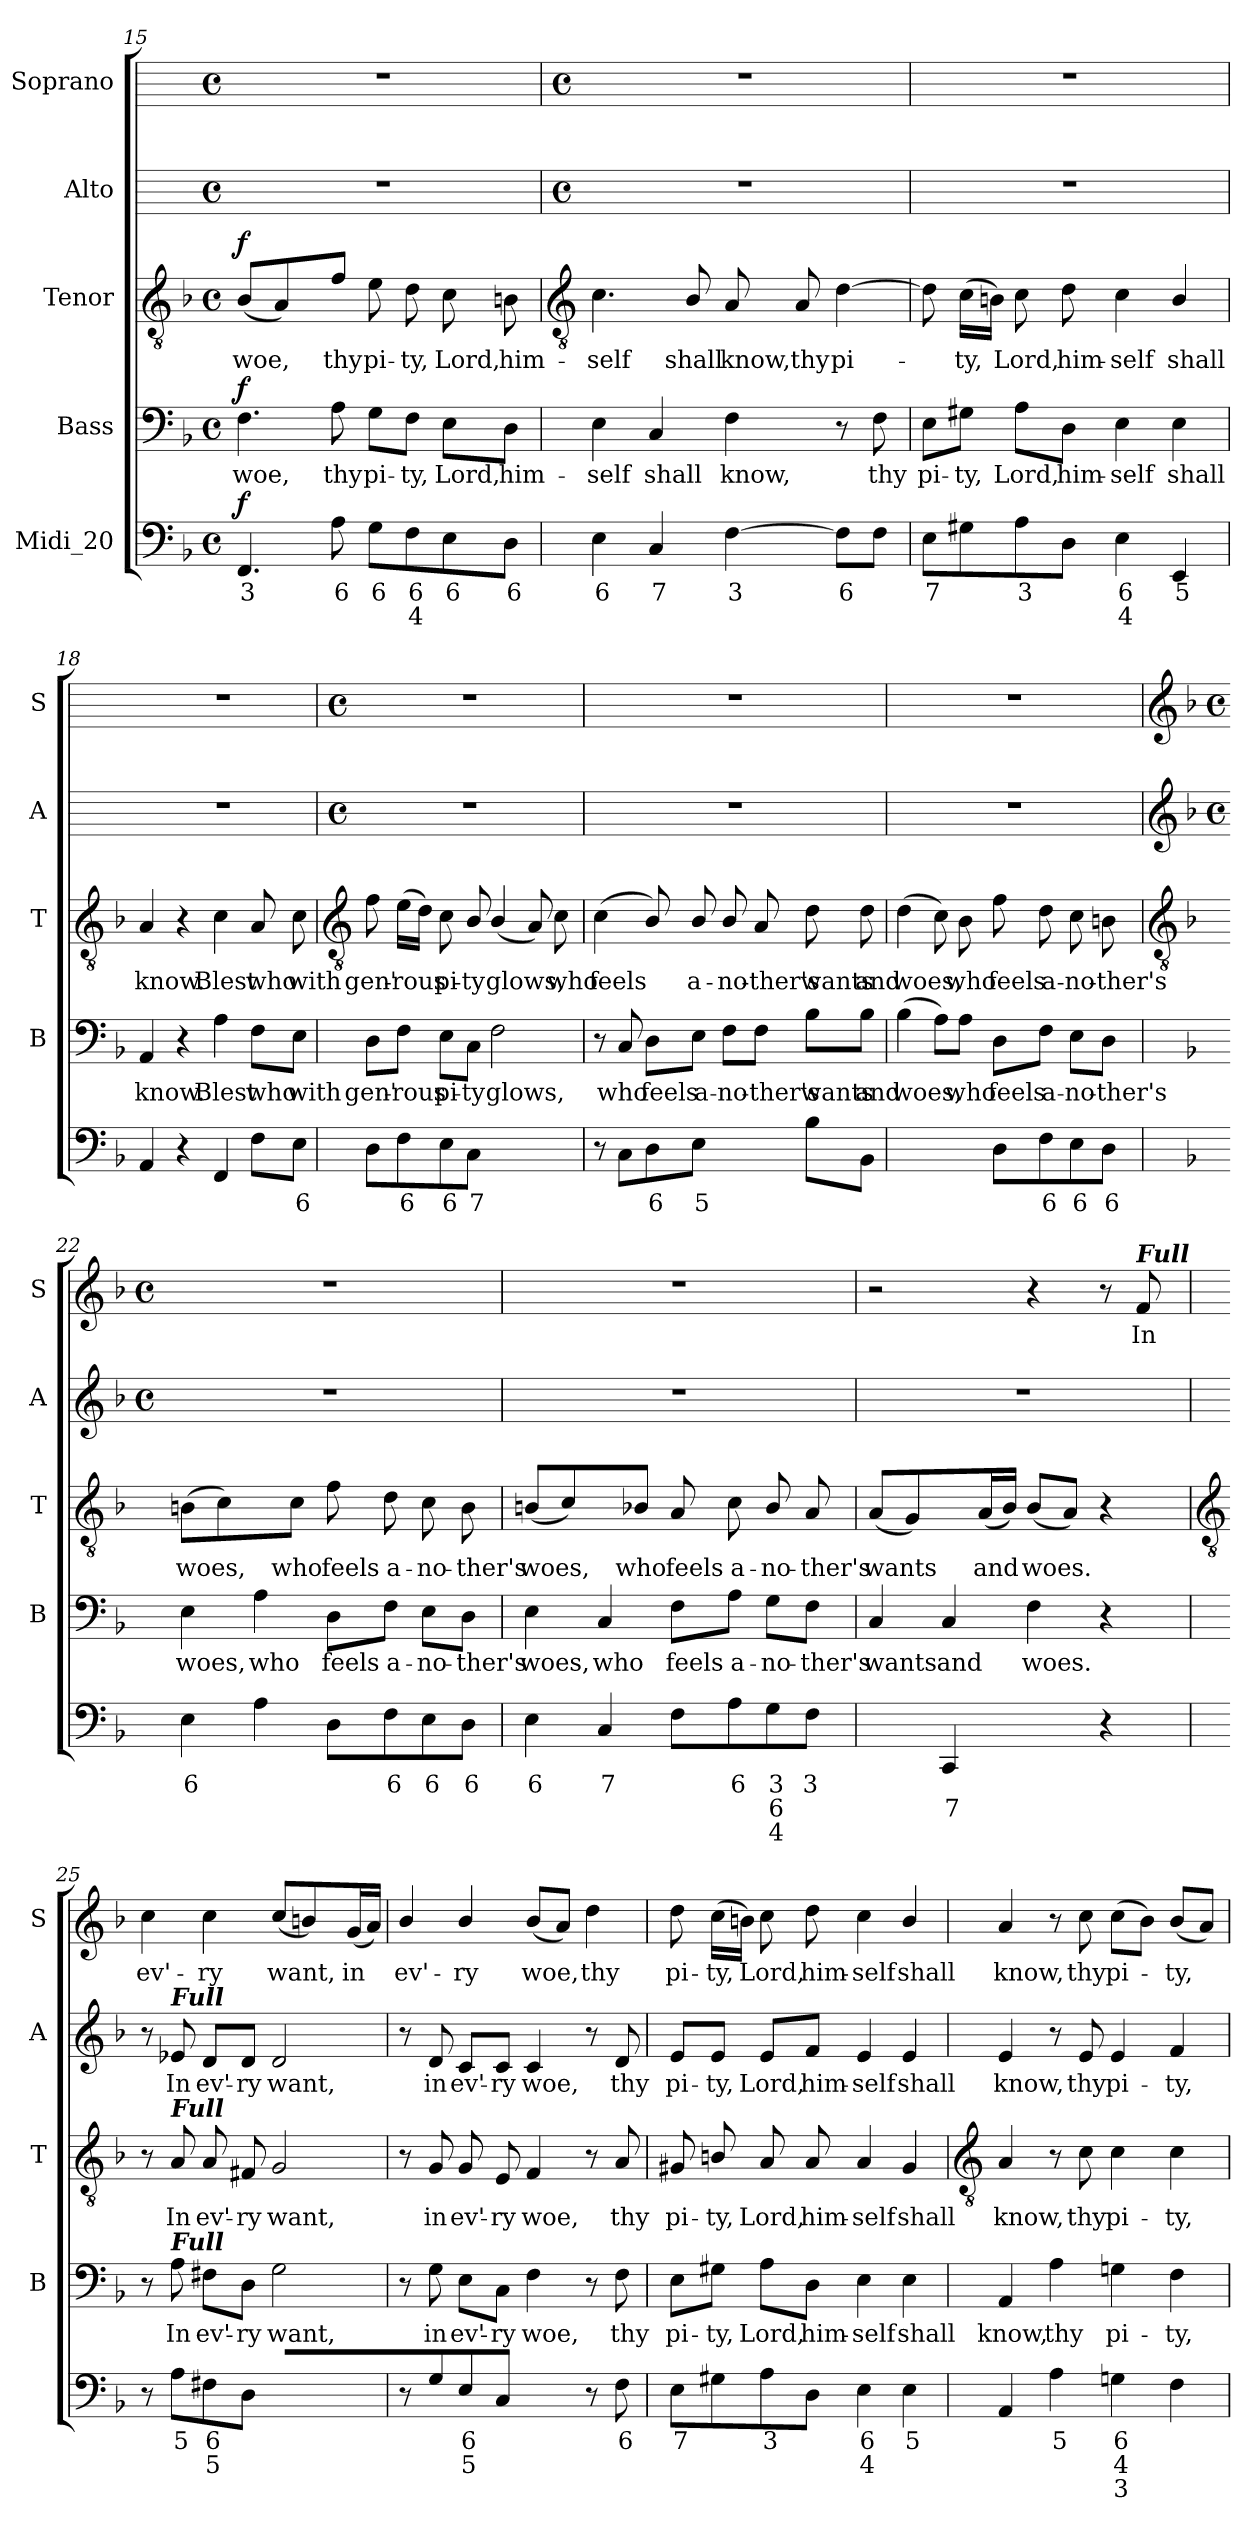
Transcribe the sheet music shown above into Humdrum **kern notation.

**kern	**text	**text	**text	**dynam	**kern	**text	**dynam	**kern	**text	**dynam	**kern	**text	**kern	**text
*part5	*part5	*part5	*part5	*part5	*part4	*part4	*part4	*part3	*part3	*part3	*part2	*part2	*part1	*part1
*staff5	*staff5	*staff5	*staff5	*staff5	*staff4	*staff4	*staff4	*staff3	*staff3	*staff3	*staff2	*staff2	*staff1	*staff1
*I"Midi_20	*	*	*	*	*I"Bass	*	*	*I"Tenor	*	*	*I"Alto	*	*I"Soprano	*
*	*	*	*	*	*I'B	*	*	*I'T	*	*	*I'A	*	*I'S	*
*clefF4	*	*	*	*	*clefF4	*	*	*clefGv2	*	*	*	*	*	*
*k[b-]	*	*	*	*	*k[b-]	*	*	*k[b-]	*	*	*	*	*	*
*F:	*	*	*	*	*F:	*	*	*F:	*	*	*	*	*	*
*M4/4	*	*	*	*	*M4/4	*	*	*M4/4	*	*	*M4/4	*	*M4/4	*
*met(c)	*	*	*	*	*met(c)	*	*	*met(c)	*	*	*met(c)	*	*met(c)	*
=15	=15	=15	=15	=15	=15	=15	=15	=15	=15	=15	=15	=15	=15	=15
!	!LO:LY:b	!	!	!LO:DY:b	!	!LO:LY:b	!LO:DY:b	!	!LO:LY:b	!LO:DY:b	!	!	!	!
4.FF	3	.	.	f	4.F	woe,	f	(<8B-/L	woe,	f	1r	.	1r	.
.	.	.	.	.	.	.	.	4A)	.	.	.	.	.	.
!	!LO:LY:b	!	!	!	!	!LO:LY:b	!	!	!LO:LY:b	!	!	!	!	!
8A	6	.	.	.	8A	thy	.	8fJ	thy	.	.	.	.	.
!	!LO:LY:b	!	!	!	!	!LO:LY:b	!	!	!LO:LY:b	!	!	!	!	!
8GL	6	.	.	.	8G\L	pi-	.	8e	pi-	.	.	.	.	.
!	!LO:LY:b	!LO:LY:b	!	!	!	!LO:LY:b	!	!	!LO:LY:b	!	!	!	!	!
8F	6	4	.	.	8F\J	-ty,	.	8d	-ty,	.	.	.	.	.
!	!LO:LY:b	!	!	!	!	!LO:LY:b	!	!	!LO:LY:b	!	!	!	!	!
8E	6	.	.	.	8E\L	Lord,	.	8c	Lord,	.	.	.	.	.
!	!LO:LY:b	!	!	!	!	!LO:LY:b	!	!	!LO:LY:b	!	!	!	!	!
8DJ	6	.	.	.	8D\J	him-	.	8Bn	him-	.	.	.	.	.
!!LO:LB:g=z
=16	=16	=16	=16	=16	=16	=16	=16	=16	=16	=16	=16	=16	=16	=16
*	*	*	*	*	*	*	*	*clefGv2	*	*	*	*	*	*
*	*	*	*	*	*	*	*	*	*	*	*M4/4	*	*M4/4	*
*	*	*	*	*	*	*	*	*	*	*	*met(c)	*	*met(c)	*
!	!LO:LY:b	!	!	!	!	!LO:LY:b	!	!	!LO:LY:b	!	!	!	!	!
4E	6	.	.	.	4E	-self	.	4.c	-self	.	1r	.	1r	.
!	!LO:LY:b	!	!	!	!	!LO:LY:b	!	!	!	!	!	!	!	!
4C	7	.	.	.	4C	shall	.	.	.	.	.	.	.	.
!	!	!	!	!	!	!	!	!	!LO:LY:b	!	!	!	!	!
.	.	.	.	.	.	.	.	8B-/	shall	.	.	.	.	.
!	!LO:LY:b	!	!	!	!	!LO:LY:b	!	!	!LO:LY:b	!	!	!	!	!
[4F	3	.	.	.	4F	know,	.	8A	know,	.	.	.	.	.
!	!	!	!	!	!	!	!	!	!LO:LY:b	!	!	!	!	!
.	.	.	.	.	.	.	.	8A	thy	.	.	.	.	.
!	!LO:LY:b	!	!	!	!	!	!	!	!LO:LY:b	!	!	!	!	!
8FL]	6	.	.	.	8r	.	.	[4d	pi-	.	.	.	.	.
!	!	!	!	!	!	!LO:LY:b	!	!	!	!	!	!	!	!
8FJ	.	.	.	.	8F	thy	.	.	.	.	.	.	.	.
=17	=17	=17	=17	=17	=17	=17	=17	=17	=17	=17	=17	=17	=17	=17
!	!LO:LY:b	!	!	!	!	!LO:LY:b	!	!	!	!	!	!	!	!
8EL	7	.	.	.	8E\L	pi-	.	8d]	.	.	1r	.	1r	.
!	!	!	!	!	!	!LO:LY:b	!	!	!LO:LY:b	!	!	!	!	!
8G#X	.	.	.	.	8G#X\J	-ty,	.	(>16cLL	ty,	.	.	.	.	.
.	.	.	.	.	.	.	.	16BnJJ)	.	.	.	.	.	.
!	!LO:LY:b	!	!	!	!	!LO:LY:b	!	!	!LO:LY:b	!	!	!	!	!
8A	3	.	.	.	8A\L	Lord,	.	8c	Lord,	.	.	.	.	.
!	!	!	!	!	!	!LO:LY:b	!	!	!LO:LY:b	!	!	!	!	!
8DJ	.	.	.	.	8D\J	him-	.	8d	him-	.	.	.	.	.
!	!LO:LY:b	!LO:LY:b	!	!	!	!LO:LY:b	!	!	!LO:LY:b	!	!	!	!	!
4E	6	4	.	.	4E	-self	.	4c	-self	.	.	.	.	.
!	!LO:LY:b	!	!	!	!	!LO:LY:b	!	!	!LO:LY:b	!	!	!	!	!
4EE	5	.	.	.	4E	shall	.	4B/	shall	.	.	.	.	.
=18	=18	=18	=18	=18	=18	=18	=18	=18	=18	=18	=18	=18	=18	=18
!	!	!	!	!	!	!LO:LY:b	!	!	!LO:LY:b	!	!	!	!	!
4AA	.	.	.	.	4AA	know.	.	4A	know.	.	1r	.	1r	.
4r	.	.	.	.	4r	.	.	4r	.	.	.	.	.	.
!	!	!	!	!	!	!LO:LY:b	!	!	!LO:LY:b	!	!	!	!	!
4FF	.	.	.	.	4A	Blest	.	4c	Blest	.	.	.	.	.
!	!	!	!	!	!	!LO:LY:b	!	!	!LO:LY:b	!	!	!	!	!
8FL	.	.	.	.	8F\L	who	.	8A	who	.	.	.	.	.
!	!LO:LY:b	!	!	!	!	!LO:LY:b	!	!	!LO:LY:b	!	!	!	!	!
8EJ	6	.	.	.	8E\J	with	.	8c	with	.	.	.	.	.
!!LO:LB:g=z
=19	=19	=19	=19	=19	=19	=19	=19	=19	=19	=19	=19	=19	=19	=19
*	*	*	*	*	*	*	*	*clefGv2	*	*	*	*	*	*
*	*	*	*	*	*	*	*	*	*	*	*M4/4	*	*M4/4	*
*	*	*	*	*	*	*	*	*	*	*	*met(c)	*	*met(c)	*
!	!	!	!	!	!	!LO:LY:b	!	!	!LO:LY:b	!	!	!	!	!
8DL	.	.	.	.	8D\L	gen'-	.	8f	gen'-	.	1r	.	1r	.
!	!LO:LY:b	!	!	!	!	!LO:LY:b	!	!	!LO:LY:b	!	!	!	!	!
8F	6	.	.	.	8F\J	-rous	.	(>16eLL	-rous	.	.	.	.	.
.	.	.	.	.	.	.	.	16dJJ)	.	.	.	.	.	.
!	!LO:LY:b	!	!	!	!	!LO:LY:b	!	!	!LO:LY:b	!	!	!	!	!
8E	6	.	.	.	8E\L	pi-	.	8c	pi-	.	.	.	.	.
!	!LO:LY:b	!	!	!	!	!LO:LY:b	!	!	!LO:LY:b	!	!	!	!	!
8CJ	7	.	.	.	8C\J	-ty	.	8B-/	-ty	.	.	.	.	.
!	!LO:LY:b	!	!	!	!	!LO:LY:b	!	!	!LO:LY:b	!	!	!	!	!
[4Fyy	4	.	.	.	2F	glows,	.	(<4B-/	glows,	.	.	.	.	.
!	!LO:LY:b	!	!	!	!	!	!	!	!	!	!	!	!	!
4Fyy]	3	.	.	.	.	.	.	8A)	.	.	.	.	.	.
!	!	!	!	!	!	!	!	!	!LO:LY:b	!	!	!	!	!
.	.	.	.	.	.	.	.	8c	who	.	.	.	.	.
=20	=20	=20	=20	=20	=20	=20	=20	=20	=20	=20	=20	=20	=20	=20
!	!	!	!	!	!	!	!	!	!LO:LY:b	!	!	!	!	!
8r	.	.	.	.	8r	.	.	(<4c	feels	.	1r	.	1r	.
!	!	!	!	!	!	!LO:LY:b	!	!	!	!	!	!	!	!
8CL	.	.	.	.	8C	who	.	.	.	.	.	.	.	.
!	!LO:LY:b	!	!	!	!	!LO:LY:b	!	!	!	!	!	!	!	!
8D	6	.	.	.	8D\L	feels	.	8B-/)	.	.	.	.	.	.
!	!LO:LY:b	!	!	!	!	!LO:LY:b	!	!	!LO:LY:b	!	!	!	!	!
8EJ	5	.	.	.	8E\J	a-	.	8B-/	a-	.	.	.	.	.
!	!LO:LY:b	!	!	!	!	!LO:LY:b	!	!	!LO:LY:b	!	!	!	!	!
[8Fyy	4	.	.	.	8F\L	-no-	.	8B-/	-no-	.	.	.	.	.
!	!LO:LY:b	!	!	!	!	!LO:LY:b	!	!	!LO:LY:b	!	!	!	!	!
8Fyy]	3	.	.	.	8F\J	-ther's	.	8A	-ther's	.	.	.	.	.
!	!	!	!	!	!	!LO:LY:b	!	!	!LO:LY:b	!	!	!	!	!
8B-L	.	.	.	.	8B-\L	wants	.	8d	wants	.	.	.	.	.
!	!	!	!	!	!	!LO:LY:b	!	!	!LO:LY:b	!	!	!	!	!
8BB-J	.	.	.	.	8B-\J	and	.	8d	and	.	.	.	.	.
=21	=21	=21	=21	=21	=21	=21	=21	=21	=21	=21	=21	=21	=21	=21
!	!LO:LY:b	!LO:LY:b	!	!	!	!LO:LY:b	!	!	!LO:LY:b	!	!	!	!	!
[4Fyy	6	4	.	.	(>4B-	woes,	.	(>4d	woes,	.	1r	.	1r	.
!	!LO:LY:b	!LO:LY:b	!	!	!	!	!	!	!	!	!	!	!	!
4Fyy]	5	3	.	.	8A\L)	.	.	8c)	.	.	.	.	.	.
!	!	!	!	!	!	!LO:LY:b	!	!	!LO:LY:b	!	!	!	!	!
.	.	.	.	.	8A\J	who	.	8B-	who	.	.	.	.	.
!	!	!	!	!	!	!LO:LY:b	!	!	!LO:LY:b	!	!	!	!	!
8DL	.	.	.	.	8D\L	feels	.	8f	feels	.	.	.	.	.
!	!LO:LY:b	!	!	!	!	!LO:LY:b	!	!	!LO:LY:b	!	!	!	!	!
8F	6	.	.	.	8F\J	a-	.	8d	a-	.	.	.	.	.
!	!LO:LY:b	!	!	!	!	!LO:LY:b	!	!	!LO:LY:b	!	!	!	!	!
8E	6	.	.	.	8E\L	-no-	.	8c	-no-	.	.	.	.	.
!	!LO:LY:b	!	!	!	!	!LO:LY:b	!	!	!LO:LY:b	!	!	!	!	!
8DJ	6	.	.	.	8D\J	-ther's	.	8Bn	-ther's	.	.	.	.	.
!!LO:LB:g=z
=22	=22	=22	=22	=22	=22	=22	=22	=22	=22	=22	=22	=22	=22	=22
*	*	*	*	*	*	*	*	*clefGv2	*	*	*clefG2	*	*clefG2	*
*	*	*	*	*	*	*	*	*	*	*	*k[b-]	*	*k[b-]	*
*	*	*	*	*	*	*	*	*	*	*	*F:	*	*F:	*
*	*	*	*	*	*	*	*	*	*	*	*M4/4	*	*M4/4	*
*	*	*	*	*	*	*	*	*	*	*	*met(c)	*	*met(c)	*
!	!LO:LY:b	!	!	!	!	!LO:LY:b	!	!	!LO:LY:b	!	!	!	!	!
4E	6	.	.	.	4E	woes,	.	(>8BnL	woes,	.	1r	.	1r	.
.	.	.	.	.	.	.	.	4c)	.	.	.	.	.	.
!	!	!	!	!	!	!LO:LY:b	!	!	!	!	!	!	!	!
4A	.	.	.	.	4A	who	.	.	.	.	.	.	.	.
!	!	!	!	!	!	!	!	!	!LO:LY:b	!	!	!	!	!
.	.	.	.	.	.	.	.	8cJ	who	.	.	.	.	.
!	!	!	!	!	!	!LO:LY:b	!	!	!LO:LY:b	!	!	!	!	!
8DL	.	.	.	.	8D\L	feels	.	8f	feels	.	.	.	.	.
!	!LO:LY:b	!	!	!	!	!LO:LY:b	!	!	!LO:LY:b	!	!	!	!	!
8F	6	.	.	.	8F\J	a-	.	8d	a-	.	.	.	.	.
!	!LO:LY:b	!	!	!	!	!LO:LY:b	!	!	!LO:LY:b	!	!	!	!	!
8E	6	.	.	.	8E\L	-no-	.	8c	-no-	.	.	.	.	.
!	!LO:LY:b	!	!	!	!	!LO:LY:b	!	!	!LO:LY:b	!	!	!	!	!
8DJ	6	.	.	.	8D\J	-ther's	.	8B	-ther's	.	.	.	.	.
=23	=23	=23	=23	=23	=23	=23	=23	=23	=23	=23	=23	=23	=23	=23
!	!LO:LY:b	!	!	!	!	!LO:LY:b	!	!	!LO:LY:b	!	!	!	!	!
4E	6	.	.	.	4E	woes,	.	(>8BnL	woes,	.	1r	.	1r	.
.	.	.	.	.	.	.	.	4c)	.	.	.	.	.	.
!	!LO:LY:b	!	!	!	!	!LO:LY:b	!	!	!	!	!	!	!	!
4C	7	.	.	.	4C	who	.	.	.	.	.	.	.	.
!	!	!	!	!	!	!	!	!	!LO:LY:b	!	!	!	!	!
.	.	.	.	.	.	.	.	8B-X/J	who	.	.	.	.	.
!	!	!	!	!	!	!LO:LY:b	!	!	!LO:LY:b	!	!	!	!	!
8FL	.	.	.	.	8F\L	feels	.	8A	feels	.	.	.	.	.
!	!LO:LY:b	!	!	!	!	!LO:LY:b	!	!	!LO:LY:b	!	!	!	!	!
8A	6	.	.	.	8A\J	a-	.	8c	a-	.	.	.	.	.
!	!LO:LY:b	!LO:LY:b	!LO:LY:b	!	!	!LO:LY:b	!	!	!LO:LY:b	!	!	!	!	!
8G	3	6	4	.	8G\L	-no-	.	8B-/	-no-	.	.	.	.	.
!	!LO:LY:b	!	!	!	!	!LO:LY:b	!	!	!LO:LY:b	!	!	!	!	!
8FJ	3	.	.	.	8F\J	-ther's	.	8A	-ther's	.	.	.	.	.
=24	=24	=24	=24	=24	=24	=24	=24	=24	=24	=24	=24	=24	=24	=24
!	!LO:LY:b	!LO:LY:b	!	!	!	!LO:LY:b	!	!	!LO:LY:b	!	!	!	!	!
[8Cyy	6	4	.	.	4C	wants	.	(<8AL	wants	.	1r	.	2r	.
!	!LO:LY:b	!LO:LY:b	!	!	!	!	!	!	!	!	!	!	!	!
8Cyy]	5	3	.	.	.	.	.	4G)	.	.	.	.	.	.
!	!	!LO:LY:b	!	!	!	!LO:LY:b	!	!	!	!	!	!	!	!
4CC	.	7	.	.	4C	and	.	.	.	.	.	.	.	.
!	!	!	!	!	!	!	!	!	!LO:LY:b	!	!	!	!	!
.	.	.	.	.	.	.	.	(<16AL	and	.	.	.	.	.
.	.	.	.	.	.	.	.	16B-JJ)	.	.	.	.	.	.
!	!LO:LY:b	!	!	!	!	!LO:LY:b	!	!	!LO:LY:b	!	!	!	!	!
[8FFyy	4	.	.	.	4F	woes.	.	(<8B-L	woes.	.	.	.	4r	.
!	!LO:LY:b	!	!	!	!	!	!	!	!	!	!	!	!	!
8FFyy]	3	.	.	.	.	.	.	8AJ)	.	.	.	.	.	.
4r	.	.	.	.	4r	.	.	4r	.	.	.	.	8r	.
!	!	!	!	!	!	!	!	!	!	!	!	!	!LO:TX:a:Bi:t=Full	!
!	!	!	!	!	!	!	!	!	!	!	!	!	!	!LO:LY:b
.	.	.	.	.	.	.	.	.	.	.	.	.	8f	In
!!LO:LB:g=z
=25	=25	=25	=25	=25	=25	=25	=25	=25	=25	=25	=25	=25	=25	=25
*	*	*	*	*	*	*	*	*clefGv2	*	*	*	*	*	*
!	!	!	!	!	!	!	!	!	!	!	!	!	!	!LO:LY:b
8r	.	.	.	.	8r	.	.	8r	.	.	8r	.	4cc	ev'-
!	!	!	!	!	!	!	!	!	!	!	!LO:TX:a:Bi:t=Full	!	!	!
!	!	!	!	!	!	!	!	!LO:TX:a:Bi:t=Full	!	!	!	!	!	!
!	!	!	!	!	!LO:TX:a:Bi:t=Full	!	!	!	!	!	!	!	!	!
!	!LO:LY:b	!	!	!	!	!LO:LY:b	!	!	!LO:LY:b	!	!	!LO:LY:b	!	!
8AL	5	.	.	.	8A	In	.	8A	In	.	8e-X	In	.	.
!	!LO:LY:b	!LO:LY:b	!	!	!	!LO:LY:b	!	!	!LO:LY:b	!	!	!LO:LY:b	!	!LO:LY:b
8F#X	6	5	.	.	8F#X\L	ev'-	.	8A	ev'-	.	8d/L	ev'-	4cc	-ry
!	!	!	!	!	!	!LO:LY:b	!	!	!LO:LY:b	!	!	!LO:LY:b	!	!
8DJ	.	.	.	.	8D\J	-ry	.	8F#X	-ry	.	8d/J	-ry	.	.
!	!LO:LY:b	!	!	!	!	!LO:LY:b	!	!	!LO:LY:b	!	!	!LO:LY:b	!	!LO:LY:b
[8GGLyy	4	.	.	.	2G	want,	.	2G	want,	.	2d	want,	(<8ccL	want,
4.GGyy]	.	.	.	.	.	.	.	.	.	.	.	.	4bn/)	.
!	!	!	!	!	!	!	!	!	!	!	!	!	!	!LO:LY:b
.	.	.	.	.	.	.	.	.	.	.	.	.	(<16gL	in
.	.	.	.	.	.	.	.	.	.	.	.	.	16aJJ)	.
=26	=26	=26	=26	=26	=26	=26	=26	=26	=26	=26	=26	=26	=26	=26
!	!	!	!	!	!	!	!	!	!	!	!	!	!	!LO:LY:b
8r	.	.	.	.	8r	.	.	8r	.	.	8r	.	4b-/	ev'-
!	!	!	!	!	!	!LO:LY:b	!	!	!LO:LY:b	!	!	!LO:LY:b	!	!
8G	.	.	.	.	8G	in	.	8G	in	.	8d	in	.	.
!	!LO:LY:b	!LO:LY:b	!	!	!	!LO:LY:b	!	!	!LO:LY:b	!	!	!LO:LY:b	!	!LO:LY:b
8E	6	5	.	.	8E\L	ev'-	.	8G	ev'-	.	8c/L	ev'-	4b-/	-ry
!	!	!	!	!	!	!LO:LY:b	!	!	!LO:LY:b	!	!	!LO:LY:b	!	!
8CJ	.	.	.	.	8C\J	-ry	.	8E	-ry	.	8c/J	-ry	.	.
!	!LO:LY:b	!	!	!	!	!LO:LY:b	!	!	!LO:LY:b	!	!	!LO:LY:b	!	!LO:LY:b
[8Fyy	4	.	.	.	4F	woe,	.	4F	woe,	.	4c	woe,	(<8b-L	woe,
!	!LO:LY:b	!	!	!	!	!	!	!	!	!	!	!	!	!
8Fyy]	3	.	.	.	.	.	.	.	.	.	.	.	8aJ)	.
!	!	!	!	!	!	!	!	!	!	!	!	!	!	!LO:LY:b
8r	.	.	.	.	8r	.	.	8r	.	.	8r	.	4dd	thy
!	!LO:LY:b	!	!	!	!	!LO:LY:b	!	!	!LO:LY:b	!	!	!LO:LY:b	!	!
8F	6	.	.	.	8F	thy	.	8A	thy	.	8d	thy	.	.
=27	=27	=27	=27	=27	=27	=27	=27	=27	=27	=27	=27	=27	=27	=27
!	!LO:LY:b	!	!	!	!	!LO:LY:b	!	!	!LO:LY:b	!	!	!LO:LY:b	!	!LO:LY:b
8EL	7	.	.	.	8E\L	pi-	.	8G#X	pi-	.	8e/L	pi-	8dd	pi-
!	!	!	!	!	!	!LO:LY:b	!	!	!LO:LY:b	!	!	!LO:LY:b	!	!LO:LY:b
8G#X	.	.	.	.	8G#X\J	-ty,	.	8Bn/	-ty,	.	8e/J	-ty,	(>16ccLL	-ty,
.	.	.	.	.	.	.	.	.	.	.	.	.	16bnJJ)	.
!	!LO:LY:b	!	!	!	!	!LO:LY:b	!	!	!LO:LY:b	!	!	!LO:LY:b	!	!LO:LY:b
8A	3	.	.	.	8A\L	Lord,	.	8A	Lord,	.	8e/L	Lord,	8cc	Lord,
!	!	!	!	!	!	!LO:LY:b	!	!	!LO:LY:b	!	!	!LO:LY:b	!	!LO:LY:b
8DJ	.	.	.	.	8D\J	him-	.	8A	him-	.	8f/J	him-	8dd	him-
!	!LO:LY:b	!LO:LY:b	!	!	!	!LO:LY:b	!	!	!LO:LY:b	!	!	!LO:LY:b	!	!LO:LY:b
4E	6	4	.	.	4E	-self	.	4A	-self	.	4e	-self	4cc	-self
!	!LO:LY:b	!	!	!	!	!LO:LY:b	!	!	!LO:LY:b	!	!	!LO:LY:b	!	!LO:LY:b
4E	5	.	.	.	4E	shall	.	4G#	shall	.	4e	shall	4b/	shall
!!LO:LB:g=z
=28	=28	=28	=28	=28	=28	=28	=28	=28	=28	=28	=28	=28	=28	=28
*	*	*	*	*	*	*	*	*clefGv2	*	*	*	*	*	*
!	!	!	!	!	!	!LO:LY:b	!	!	!LO:LY:b	!	!	!LO:LY:b	!	!LO:LY:b
4AA	.	.	.	.	4AA	know,	.	4A	know,	.	4e	know,	4a	know,
!	!LO:LY:b	!	!	!	!	!LO:LY:b	!	!	!	!	!	!	!	!
4A	5	.	.	.	4A	thy	.	8r	.	.	8r	.	8r	.
!	!	!	!	!	!	!	!	!	!LO:LY:b	!	!	!LO:LY:b	!	!LO:LY:b
.	.	.	.	.	.	.	.	8c	thy	.	8e	thy	8cc	thy
!	!LO:LY:b	!LO:LY:b	!LO:LY:b	!	!	!LO:LY:b	!	!	!LO:LY:b	!	!	!LO:LY:b	!	!LO:LY:b
4Gn	6	4	3	.	4Gn	pi-	.	4c	pi-	.	4e	pi-	(>8ccL	pi-
.	.	.	.	.	.	.	.	.	.	.	.	.	8b-J)	.
!	!	!	!	!	!	!LO:LY:b	!	!	!LO:LY:b	!	!	!LO:LY:b	!	!LO:LY:b
4F	.	.	.	.	4F	-ty,	.	4c	-ty,	.	4f	-ty,	(<8b-L	ty,
.	.	.	.	.	.	.	.	.	.	.	.	.	8aJ)	.
=	=	=	=	=	=	=	=	=	=	=	=	=	=	=
*-	*-	*-	*-	*-	*-	*-	*-	*-	*-	*-	*-	*-	*-	*-
